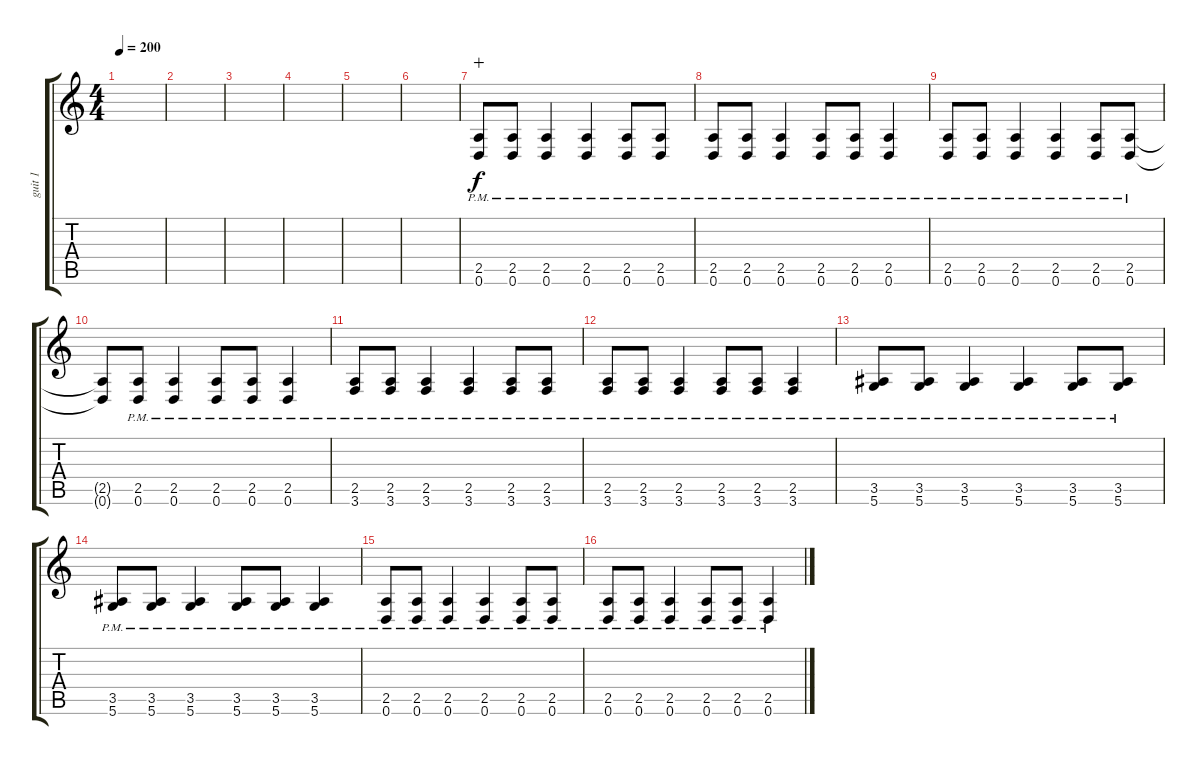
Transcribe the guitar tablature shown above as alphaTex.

\track ("guit 1" "guit 1") {instrument distortionguitar}
\staff {score tabs}
\tuning (D4 A3 F3 C3 G2 D2) {hide}
\ts (4 4)
\tempo 200
\clef g2
\ks c
|
|
|
|
|
|
(2.5{pm} 0.6{pm}).8{wahc} (2.5{pm} 0.6{pm}).8 (2.5{pm} 0.6{pm}).4 (2.5{pm} 0.6{pm}).4 (2.5{pm} 0.6{pm}).8 (2.5{pm} 0.6{pm}).8 |
(2.5{pm} 0.6{pm}).8 (2.5{pm} 0.6{pm}).8 (2.5{pm} 0.6{pm}).4 (2.5{pm} 0.6{pm}).8 (2.5{pm} 0.6{pm}).8 (2.5{pm} 0.6{pm}).4 |
(2.5{pm} 0.6{pm}).8 (2.5{pm} 0.6{pm}).8 (2.5{pm} 0.6{pm}).4 (2.5{pm} 0.6{pm}).4 (2.5{pm} 0.6{pm}).8 (2.5{pm} 0.6{pm}).8 |
(2.5{t} 0.6{t}).8 (2.5{pm} 0.6{pm}).8 (2.5{pm} 0.6{pm}).4 (2.5{pm} 0.6{pm}).8 (2.5{pm} 0.6{pm}).8 (2.5{pm} 0.6{pm}).4 |
(2.5{pm} 3.6{pm}).8 (2.5{pm} 3.6{pm}).8 (2.5{pm} 3.6{pm}).4 (2.5{pm} 3.6{pm}).4 (2.5{pm} 3.6{pm}).8 (2.5{pm} 3.6{pm}).8 |
(2.5{pm} 3.6{pm}).8 (2.5{pm} 3.6{pm}).8 (2.5{pm} 3.6{pm}).4 (2.5{pm} 3.6{pm}).8 (2.5{pm} 3.6{pm}).8 (2.5{pm} 3.6{pm}).4 |
(3.5{pm} 5.6{pm}).8 (3.5{pm} 5.6{pm}).8 (3.5{pm} 5.6{pm}).4 (3.5{pm} 5.6{pm}).4 (3.5{pm} 5.6{pm}).8 (3.5{pm} 5.6{pm}).8 |
(3.5{pm} 5.6{pm}).8 (3.5{pm} 5.6{pm}).8 (3.5{pm} 5.6{pm}).4 (3.5{pm} 5.6{pm}).8 (3.5{pm} 5.6{pm}).8 (3.5{pm} 5.6{pm}).4 |
(2.5{pm} 0.6{pm}).8 (2.5{pm} 0.6{pm}).8 (2.5{pm} 0.6{pm}).4 (2.5{pm} 0.6{pm}).4 (2.5{pm} 0.6{pm}).8 (2.5{pm} 0.6{pm}).8 |
(2.5{pm} 0.6{pm}).8 (2.5{pm} 0.6{pm}).8 (2.5{pm} 0.6{pm}).4 (2.5{pm} 0.6{pm}).8 (2.5{pm} 0.6{pm}).8 (2.5{pm} 0.6{pm}).4
